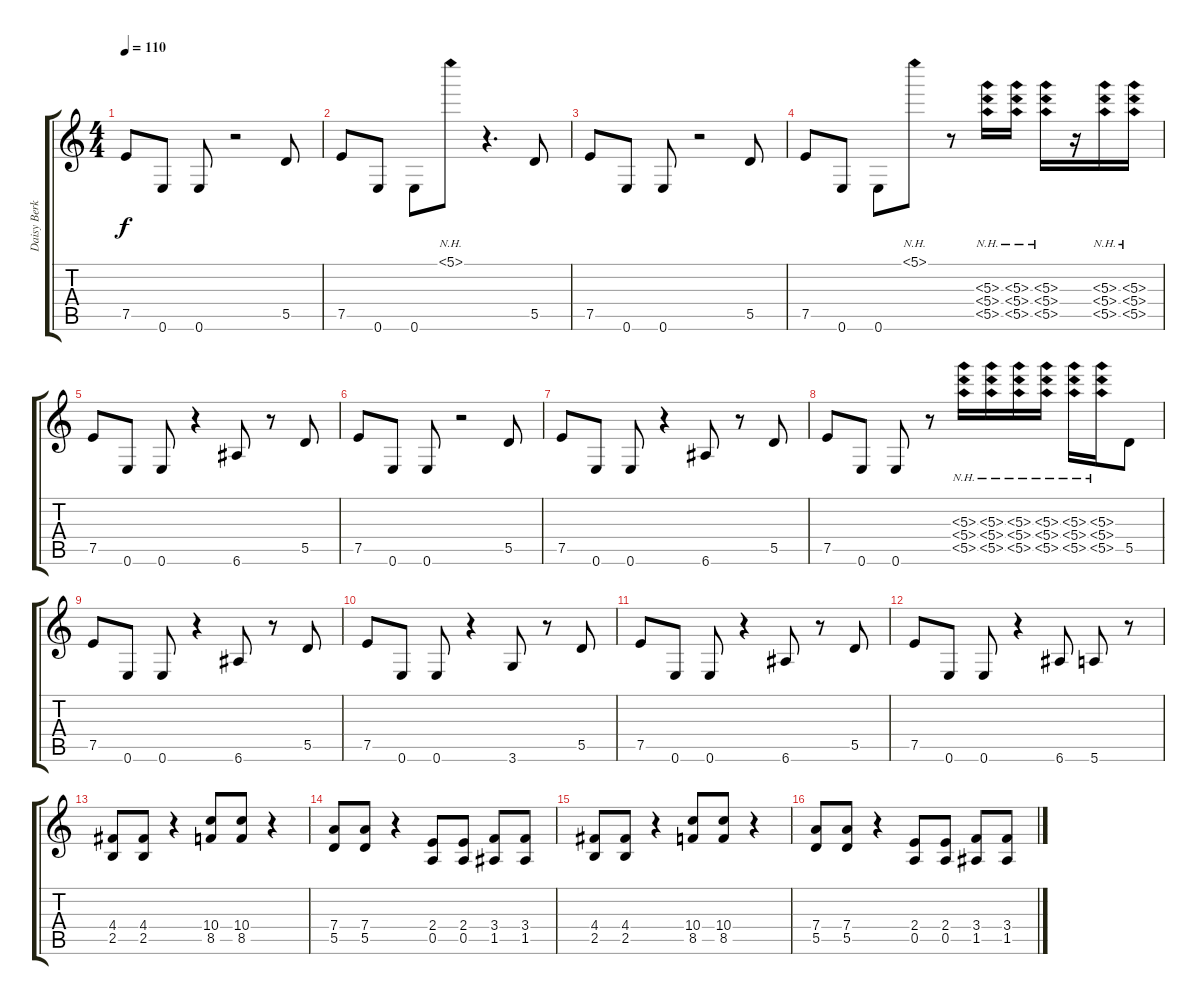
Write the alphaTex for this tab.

\track ("Daisy Berkovitz" "Daisy Berk") {instrument distortionguitar}
\staff {score tabs}
\tuning (E4 B3 G3 D3 A2 E2) {hide}
\ts (4 4)
\tempo 110
\clef g2
\ks c
7.5.8{dy f} 0.6.8 0.6.8 r.2 5.5.8 |
7.5.8 0.6.8 0.6.8 5.1{nh}.8 r.4{d} 5.5.8 |
7.5.8 0.6.8 0.6.8 r.2 5.5.8 |
7.5.8 0.6.8 0.6.8 5.1{nh}.8 r.8 (5.3{nh} 5.4{nh} 5.5{nh}).16 (5.3{nh} 5.4{nh} 5.5{nh}).16 (5.3{nh} 5.4{nh} 5.5{nh}).16 r.16 (5.3{nh} 5.4{nh} 5.5{nh}).16 (5.3{nh} 5.4{nh} 5.5{nh}).16 |
7.5.8 0.6.8 0.6.8 r.4 6.6.8 r.8 5.5.8 |
7.5.8 0.6.8 0.6.8 r.2 5.5.8 |
7.5.8 0.6.8 0.6.8 r.4 6.6.8 r.8 5.5.8 |
7.5.8 0.6.8 0.6.8 r.8 (5.3{nh} 5.4{nh} 5.5{nh}).16 (5.3{nh} 5.4{nh} 5.5{nh}).16 (5.3{nh} 5.4{nh} 5.5{nh}).16 (5.3{nh} 5.4{nh} 5.5{nh}).16 (5.3{nh} 5.4{nh} 5.5{nh}).16 (5.3{nh} 5.4{nh} 5.5{nh}).16 5.5.8 |
7.5.8 0.6.8 0.6.8 r.4 6.6.8 r.8 5.5.8 |
7.5.8 0.6.8 0.6.8 r.4 3.6.8 r.8 5.5.8 |
7.5.8 0.6.8 0.6.8 r.4 6.6.8 r.8 5.5.8 |
7.5.8 0.6.8 0.6.8 r.4 6.6.8 5.6.8 r.8 |
(4.4 2.5).8 (4.4 2.5).8 r.4 (10.4 8.5).8 (10.4 8.5).8 r.4 |
(7.4 5.5).8 (7.4 5.5).8 r.4 (2.4 0.5).8 (2.4 0.5).8 (3.4 1.5).8 (3.4 1.5).8 |
(4.4 2.5).8 (4.4 2.5).8 r.4 (10.4 8.5).8 (10.4 8.5).8 r.4 |
(7.4 5.5).8 (7.4 5.5).8 r.4 (2.4 0.5).8 (2.4 0.5).8 (3.4 1.5).8 (3.4 1.5).8
